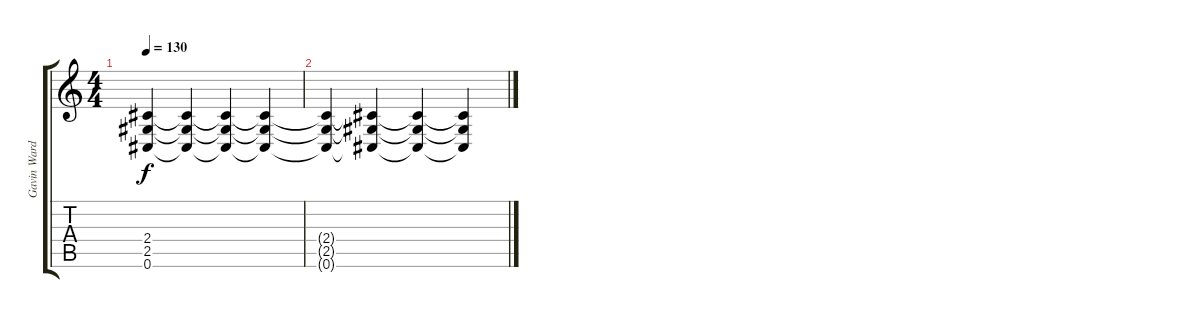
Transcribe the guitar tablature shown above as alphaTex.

\track ("Gavin Ward (Rhythm Guitar)" "Gavin Ward") {instrument distortionguitar}
\staff {score tabs}
\tuning (Db4 Ab3 E3 B2 Gb2 Db2) {hide}
\ts (4 4)
\tempo 130
\clef g2
\ks c
(2.4{t} 2.5{t} 0.6{t}).4{dy f} (2.4{t} 2.5{t} 0.6{t}).4 (2.4{t} 2.5{t} 0.6{t}).4 (2.4{t} 2.5{t} 0.6{t}).4 |
(2.4{t} 2.5{t} 0.6{t}).4 (2.4{t} 2.5{t} 0.6{t}).4 (2.4{t} 2.5{t} 0.6{t}).4 (2.4{t} 2.5{t} 0.6{t}).4
